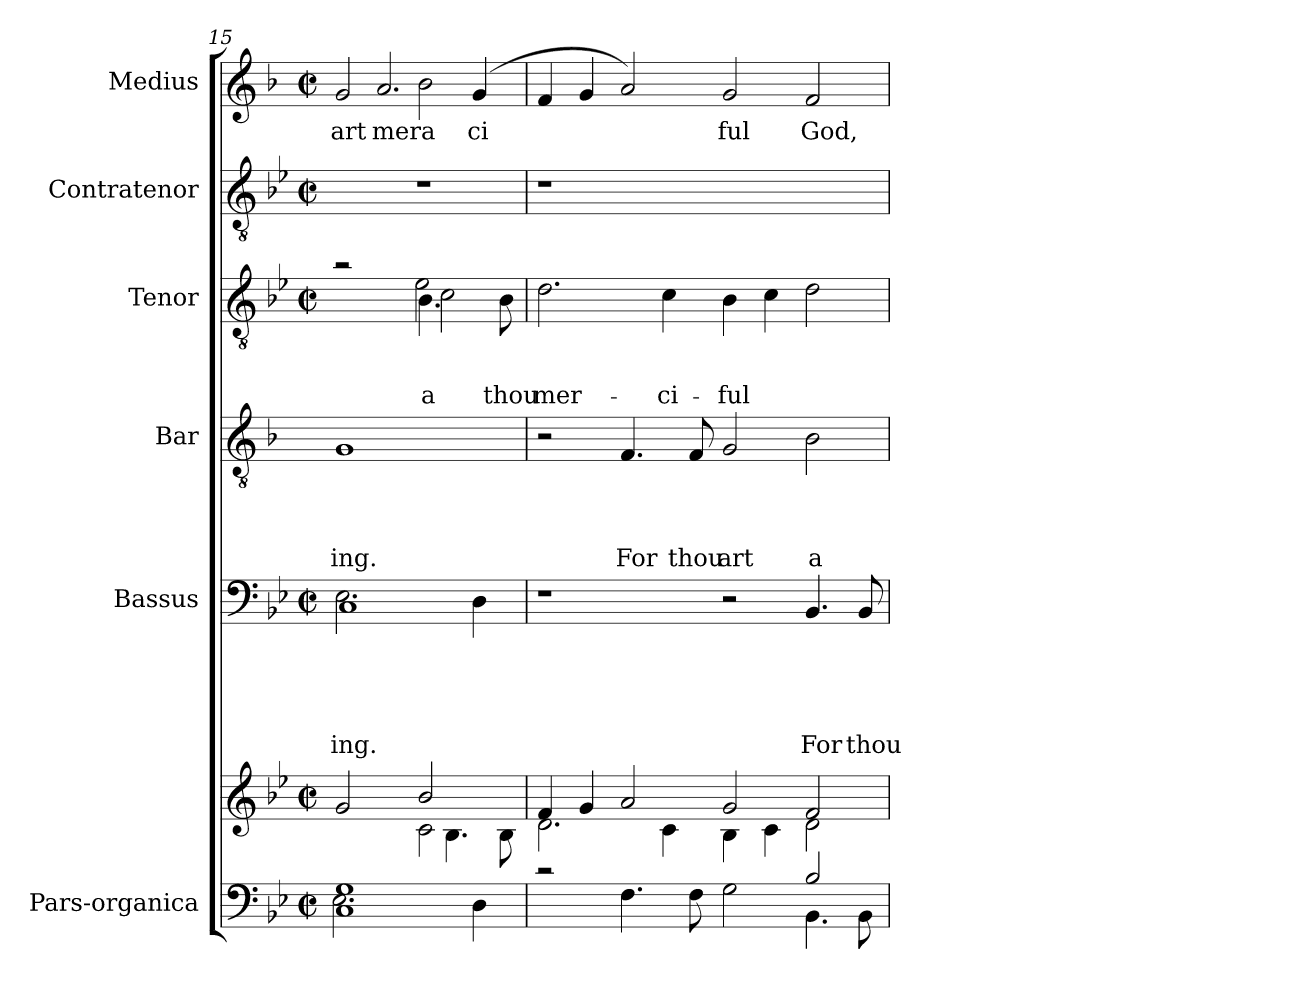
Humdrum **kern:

**kern	**kern	**kern	**text	**text	**text	**text	**text	**kern	**text	**text	**text	**text	**kern	**text	**text	**text	**kern	**kern	**text
*part6	*part6	*part5	*part5	*part5	*part5	*part5	*part5	*part4	*part4	*part4	*part4	*part4	*part3	*part3	*part3	*part3	*part2	*part1	*part1
*staff7	*staff6	*staff5	*staff5	*staff5	*staff5	*staff5	*staff5	*staff4	*staff4	*staff4	*staff4	*staff4	*staff3	*staff3	*staff3	*staff3	*staff2	*staff1	*staff1
*I"Pars-organica	*	*I"Bassus	*	*	*	*	*	*I"Bar	*	*	*	*	*I"Tenor	*	*	*	*I"Contratenor	*I"Medius	*
*	*	*I'B	*	*	*	*	*	*I'Bar	*	*	*	*	*I'T	*	*	*	*	*I'M	*
*clefF4	*clefG2	*clefF4	*	*	*	*	*	*clefGv2	*	*	*	*	*clefGv2	*	*	*	*clefGv2	*clefG2	*
*	*	*	*	*	*	*	*	*ITrd-3c-5	*	*	*	*	*ITrd-3c-5	*	*	*	*	*ITrd-3c-5	*
*k[b-e-]	*k[b-e-]	*k[b-e-]	*	*	*	*	*	*k[b-e-]	*	*	*	*	*k[b-e-a-]	*	*	*	*k[b-e-]	*k[b-e-]	*
*B-:	*B-:	*B-:	*	*	*	*	*	*B-:	*	*	*	*	*E-:	*	*	*	*B-:	*B-:	*
*M2/2	*M2/2	*M2/2	*	*	*	*	*	*	*	*	*	*	*M2/2	*	*	*	*M2/2	*M2/2	*
*met(c|)	*met(c|)	*met(c|)	*	*	*	*	*	*	*	*	*	*	*met(c|)	*	*	*	*met(c|)	*met(c|)	*
=15	=15	=15	=15	=15	=15	=15	=15	=15	=15	=15	=15	=15	=15	=15	=15	=15	=15	=15	=15
*^	*^	*^	*	*	*	*	*	*	*	*	*	*	*	*	*	*	*	*	*
*	*	*	*^	*	*	*	*	*	*	*	*	*	*	*	*	*	*	*	*	*	*	*
*	*	*	*	*^	*	*	*	*	*	*	*	*	*	*	*	*	*	*	*	*	*	*	*
!	!	!	!	!	!	!	!	!	!	!	!	!LO:LY:b	!	!	!	!	!LO:LY:b	!	!	!	!	!	!	!LO:LY:b
*	*	*	*	*	*	*	*	*	*	*	*	*	*	*	*	*	*	*^	*	*	*	*	*^	*
*	*	*	*	*	*	*	*	*	*	*	*	*	*	*	*	*	*	*	*^	*	*	*	*	*	*^	*
1C 1G	2.E-\	2g/	2ryy	2..ryy	2ryy	2.E-\	1C	.	.	.	.	-ing.	1c	.	.	.	-ing.	2ra	2ryy	2ryy	.	.	.	1r	2cc/	4ryy	2.ryy	art
!	!	!	!	!	!	!	!	!	!	!	!	!	!	!	!	!	!	!	!	!	!	!	!	!	!	!	!	!LO:LY:b
.	.	.	.	.	.	.	.	.	.	.	.	.	.	.	.	.	.	.	.	.	.	.	.	.	.	2.dd/	.	mer-
!	!	!	!	!	!	!	!	!	!	!	!	!	!	!	!	!	!	!	!	!	!	!	!LO:LY:b	!	!	!	!	!
!	!	!	!	!	!	!	!	!	!	!	!	!	!	!	!	!	!	!	!	!	!	!	!LO:LY:b	!	!	!	!	!
!	!	!	!	!	!	!	!	!	!	!	!	!	!	!	!	!	!	!	!	!	!	!	!LO:LY:b	!	!	!	!	!LO:LY:b
.	.	2b-/	8ryy	.	2c\	.	.	.	.	.	.	.	.	.	.	.	.	4.e-\	2f\	2a-\	.	.	a	.	2ee-\	.	.	a
.	.	.	4.B-\	.	.	.	.	.	.	.	.	.	.	.	.	.	.	.	.	.	.	.	.	.	.	.	.	.
!	!	!	!	!	!	!	!	!	!	!	!	!	!	!	!	!	!	!	!	!	!	!	!	!	!	!	!	!LO:LY:b
.	4D\	.	.	.	.	4D\	.	.	.	.	.	.	.	.	.	.	.	.	.	.	.	.	.	.	.	.	(<4cc/	-ci-
!	!	!	!	!	!	!	!	!	!	!	!	!	!	!	!	!	!	!	!	!	!	!	!LO:LY:b	!	!	!	!	!
.	.	.	.	8B-\	.	.	.	.	.	.	.	.	.	.	.	.	.	8e-\	.	.	.	.	thou	.	.	.	.	.
*	*	*	*	*v	*v	*	*	*	*	*	*	*	*	*	*	*	*	*v	*v	*v	*	*	*	*	*v	*v	*v	*
*	*	*	*	*	*v	*v	*	*	*	*	*	*	*	*	*	*	*	*	*	*	*	*	*
!!LO:PB:g=z
=16	=16	=16	=16	=16	=16	=16	=16	=16	=16	=16	=16	=16	=16	=16	=16	=16	=16	=16	=16	=16	=16	=16
!	!	!	!	!	!	!	!	!	!	!	!	!	!	!	!	!	!	!	!LO:LY:b	!	!	!
*	*	*	*v	*v	*	*	*	*	*	*	*	*	*	*	*	*	*	*	*	*	*	*
2rc	1.ryy	2.d\	4f/	1r	.	.	.	.	.	2r	.	.	.	.	2.g\	.	.	mer-	1r	4b-/	.
.	.	.	4g/	.	.	.	.	.	.	.	.	.	.	.	.	.	.	.	.	4cc/	.
!	!	!	!	!	!	!	!	!	!	!	!	!	!	!LO:LY:b	!	!	!	!	!	!	!
4.F\	.	.	2a/	.	.	.	.	.	.	4.B-/	.	.	.	For	.	.	.	.	.	2dd/)	.
!	!	!	!	!	!	!	!	!	!	!	!	!	!	!	!	!	!	!LO:LY:b	!	!	!
.	.	4c\	.	.	.	.	.	.	.	.	.	.	.	.	4f\	.	.	-ci-	.	.	.
!	!	!	!	!	!	!	!	!	!	!	!	!	!	!LO:LY:b	!	!	!	!	!	!	!
8F\	.	.	.	.	.	.	.	.	.	8B-/	.	.	.	thou	.	.	.	.	.	.	.
!	!	!	!	!	!	!	!	!	!	!	!	!	!	!LO:LY:b	!	!	!	!LO:LY:b	!	!	!LO:LY:b
2G\	.	2g/	4B-\	2r	.	.	.	.	.	2c/	.	.	.	art	4e-\	.	.	-ful	1ryy	2cc/	-ful
.	.	.	4c\	.	.	.	.	.	.	.	.	.	.	.	4f\	.	.	.	.	.	.
!	!	!	!	!	!	!	!	!	!LO:LY:b	!	!	!	!	!LO:LY:b	!	!	!	!	!	!	!LO:LY:b
4.BB-\	2B-/	2d\	2f/	4.BB-/	.	.	.	.	For	2e-\	.	.	.	a	2g\	.	.	.	.	2b-/	God,
!	!	!	!	!	!	!	!	!	!LO:LY:b	!	!	!	!	!	!	!	!	!	!	!	!
8BB-\	.	.	.	8BB-/	.	.	.	.	thou	.	.	.	.	.	.	.	.	.	.	.	.
*v	*v	*	*	*	*	*	*	*	*	*	*	*	*	*	*	*	*	*	*	*	*
*	*v	*v	*	*	*	*	*	*	*	*	*	*	*	*	*	*	*	*	*	*
=	=	=	=	=	=	=	=	=	=	=	=	=	=	=	=	=	=	=	=
*-	*-	*-	*-	*-	*-	*-	*-	*-	*-	*-	*-	*-	*-	*-	*-	*-	*-	*-	*-
